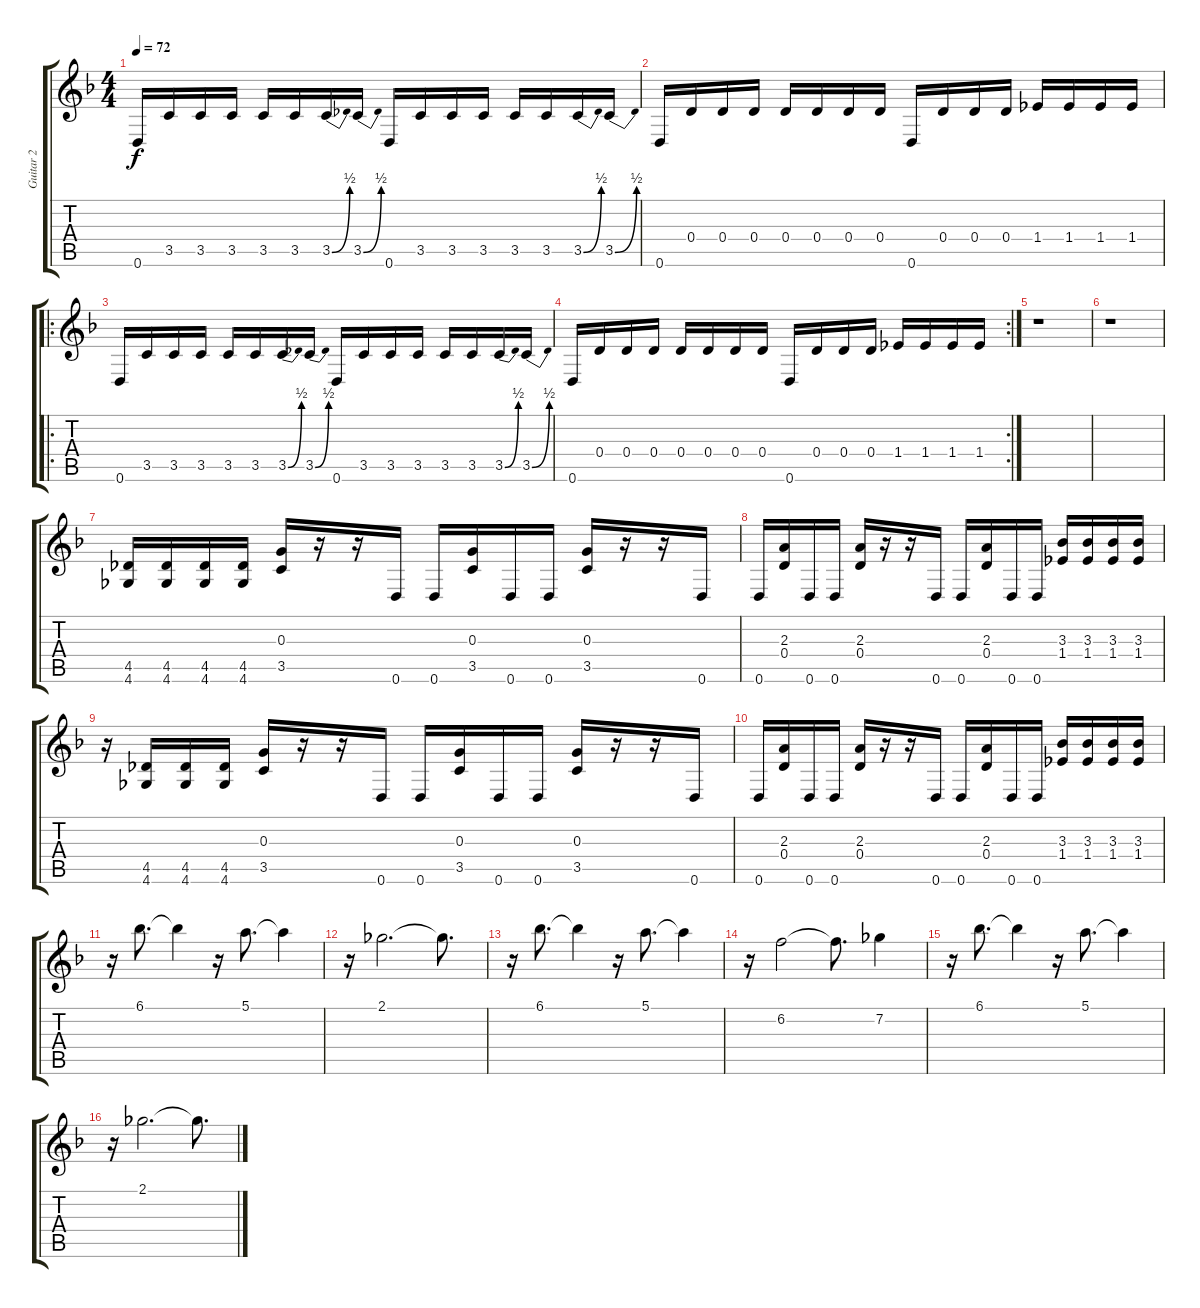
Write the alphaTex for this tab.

\track ("Guitar 2" "Guitar 2") {instrument acousticguitarsteel}
\staff {score tabs}
\tuning (E4 B3 G3 D3 A2 D2) {hide}
\ts (4 4)
\tempo 72
\clef g2
\ks dminor
0.6.16{dy f instrument acousticguitarsteel} 3.5.16 3.5.16 3.5.16 3.5.16 3.5.16 3.5{be (bend 0 0 60 2)}.16 3.5{be (bend 0 0 60 2)}.16 0.6.16 3.5.16 3.5.16 3.5.16 3.5.16 3.5.16 3.5{be (bend 0 0 60 2)}.16 3.5{be (bend 0 0 60 2)}.16 |
0.6.16 0.4.16 0.4.16 0.4.16 0.4.16 0.4.16 0.4.16 0.4.16 0.6.16 0.4.16 0.4.16 0.4.16 1.4.16 1.4.16 1.4.16 1.4.16 |
\ro
0.6.16 3.5.16 3.5.16 3.5.16 3.5.16 3.5.16 3.5{be (bend 0 0 60 2)}.16 3.5{be (bend 0 0 60 2)}.16 0.6.16 3.5.16 3.5.16 3.5.16 3.5.16 3.5.16 3.5{be (bend 0 0 60 2)}.16 3.5{be (bend 0 0 60 2)}.16 |
\rc 2
0.6.16 0.4.16 0.4.16 0.4.16 0.4.16 0.4.16 0.4.16 0.4.16 0.6.16 0.4.16 0.4.16 0.4.16 1.4.16 1.4.16 1.4.16 1.4.16 |
r.1 |
r.1 |
(4.5 4.6).16 (4.5 4.6).16 (4.5 4.6).16 (4.5 4.6).16 (0.3 3.5).16 r.16 r.16 0.6.16 0.6.16 (0.3 3.5).16 0.6.16 0.6.16 (0.3 3.5).16 r.16 r.16 0.6.16 |
0.6.16 (2.3 0.4).16 0.6.16 0.6.16 (2.3 0.4).16 r.16 r.16 0.6.16 0.6.16 (2.3 0.4).16 0.6.16 0.6.16 (3.3 1.4).16 (3.3 1.4).16 (3.3 1.4).16 (3.3 1.4).16 |
r.16 (4.5 4.6).16 (4.5 4.6).16 (4.5 4.6).16 (0.3 3.5).16 r.16 r.16 0.6.16 0.6.16 (0.3 3.5).16 0.6.16 0.6.16 (0.3 3.5).16 r.16 r.16 0.6.16 |
0.6.16 (2.3 0.4).16 0.6.16 0.6.16 (2.3 0.4).16 r.16 r.16 0.6.16 0.6.16 (2.3 0.4).16 0.6.16 0.6.16 (3.3 1.4).16 (3.3 1.4).16 (3.3 1.4).16 (3.3 1.4).16 |
r.16 6.1.8{d} 6.1{t}.4 r.16 5.1.8{d} 5.1{t}.4 |
r.16 2.1.2{d} 2.1{t}.8{d} |
r.16 6.1.8{d} 6.1{t}.4 r.16 5.1.8{d} 5.1{t}.4 |
r.16 6.2.2 6.2{t}.8{d} 7.2.4 |
r.16 6.1.8{d} 6.1{t}.4 r.16 5.1.8{d} 5.1{t}.4 |
r.16 2.1.2{d} 2.1{t}.8{d}
